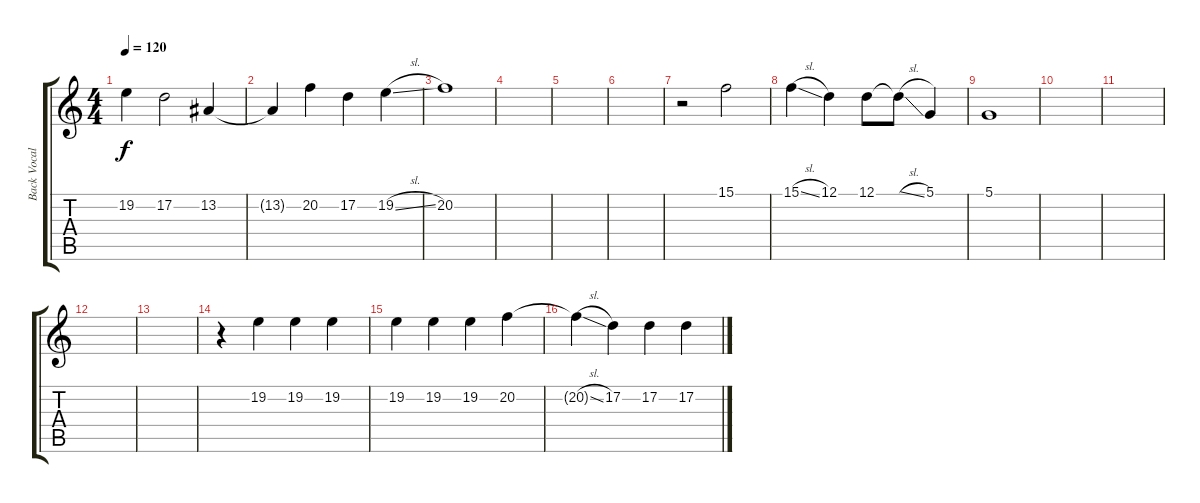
\track ("Back Vocal" "Back Vocal") {instrument lead2sawtooth}
\staff {score tabs}
\tuning (D4 A3 F3 C3 G2 D2) {hide}
\ts (4 4)
\tempo 120
\clef g2
\ks c
19.2{t}.4{dy f} 17.2.2 13.2.4 |
13.2{t}.4 20.2.4 17.2.4 19.2{sl}.4 |
20.2.1 |
|
|
|
r.2 15.1.2 |
15.1{sl}.4 12.1.4 12.1.8 12.1{sl t}.8 5.1.4 |
5.1.1 |
|
|
|
|
r.4 19.2.4 19.2.4 19.2.4 |
19.2.4 19.2.4 19.2.4 20.2.4 |
20.2{sl t}.4 17.2.4 17.2.4 17.2.4
